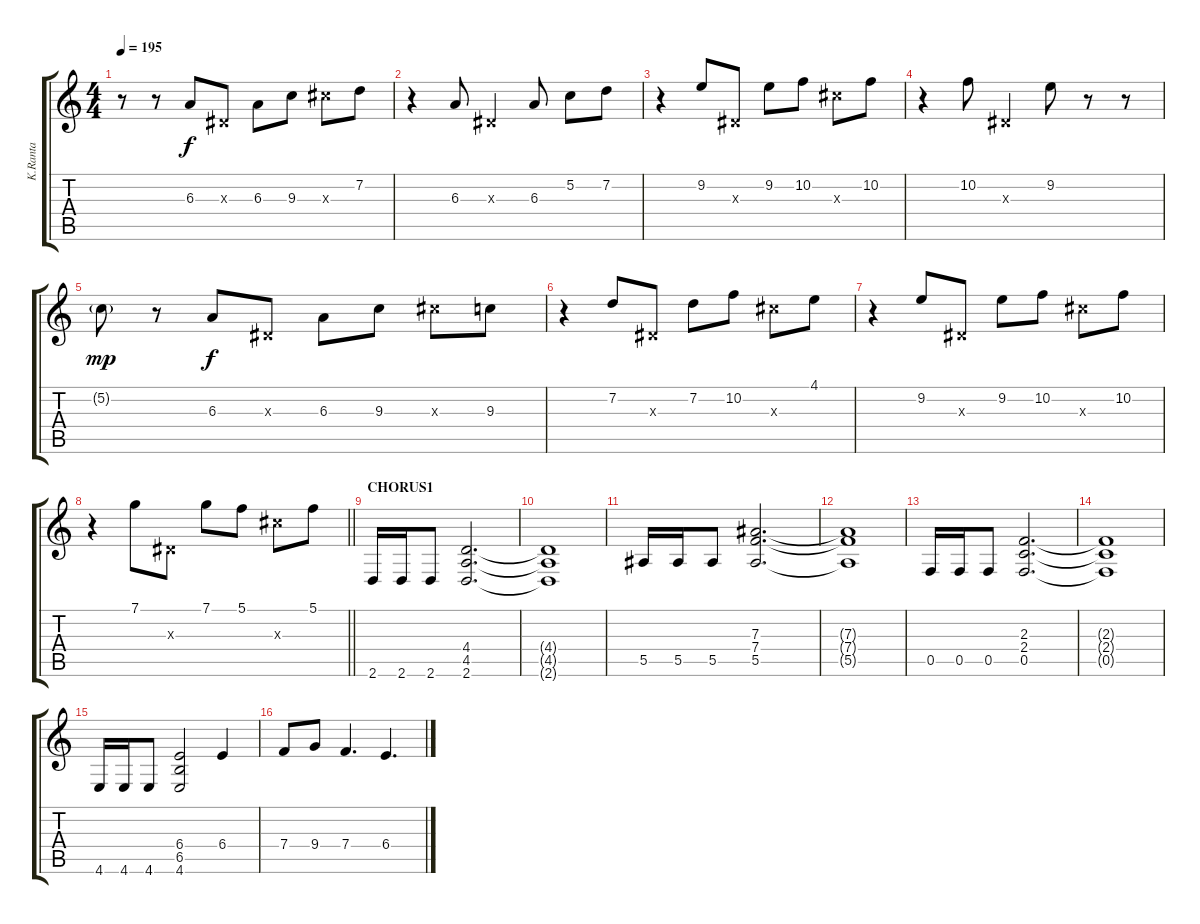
\track ("K.Ranta" "K.Ranta") {instrument distortionguitar}
\staff {score tabs}
\tuning (C4 G3 Eb3 Bb2 F2 C2) {hide}
\ts (4 4)
\tempo 195
\clef g2
\ks c
r.8{dy f} r.8 6.3.8 0.3{x}.8 6.3.8 9.3.8 10.3{x}.8 7.2.8 |
r.4 6.3.8 0.3{x}.4 6.3.8 5.2.8 7.2.8 |
r.4 9.2.8 0.3{x}.8 9.2.8 10.2.8 10.3{x}.8 10.2.8 |
r.4 10.2.8 0.3{x}.4 9.2.8 r.8 r.8 |
5.2{g}.8{dy mp} r.8 6.3.8{dy f} 0.3{x}.8 6.3.8 9.3.8 10.3{x}.8 9.3.8 |
r.4 7.2.8 0.3{x}.8 7.2.8 10.2.8 10.3{x}.8 4.1.8 |
r.4 9.2.8 0.3{x}.8 9.2.8 10.2.8 10.3{x}.8 10.2.8 |
\barLineRight lightlight
r.4 7.1.8 0.3{x}.8 7.1.8 5.1.8 10.3{x}.8 5.1.8 |
\section ("" "CHORUS1")
2.6.16 2.6.16 2.6.8 (4.4 4.5 2.6).2{d} |
(4.4{t} 4.5{t} 2.6{t}).1 |
5.5.16 5.5.16 5.5.8 (7.3 7.4 5.5).2{d} |
(7.3{t} 7.4{t} 5.5{t}).1 |
0.5.16 0.5.16 0.5.8 (2.3 2.4 0.5).2{d} |
(2.3{t} 2.4{t} 0.5{t}).1 |
4.6.16 4.6.16 4.6.8 (6.4 6.5 4.6).2 6.4.4 |
7.4.8 9.4.8 7.4.4{d} 6.4.4{d}
